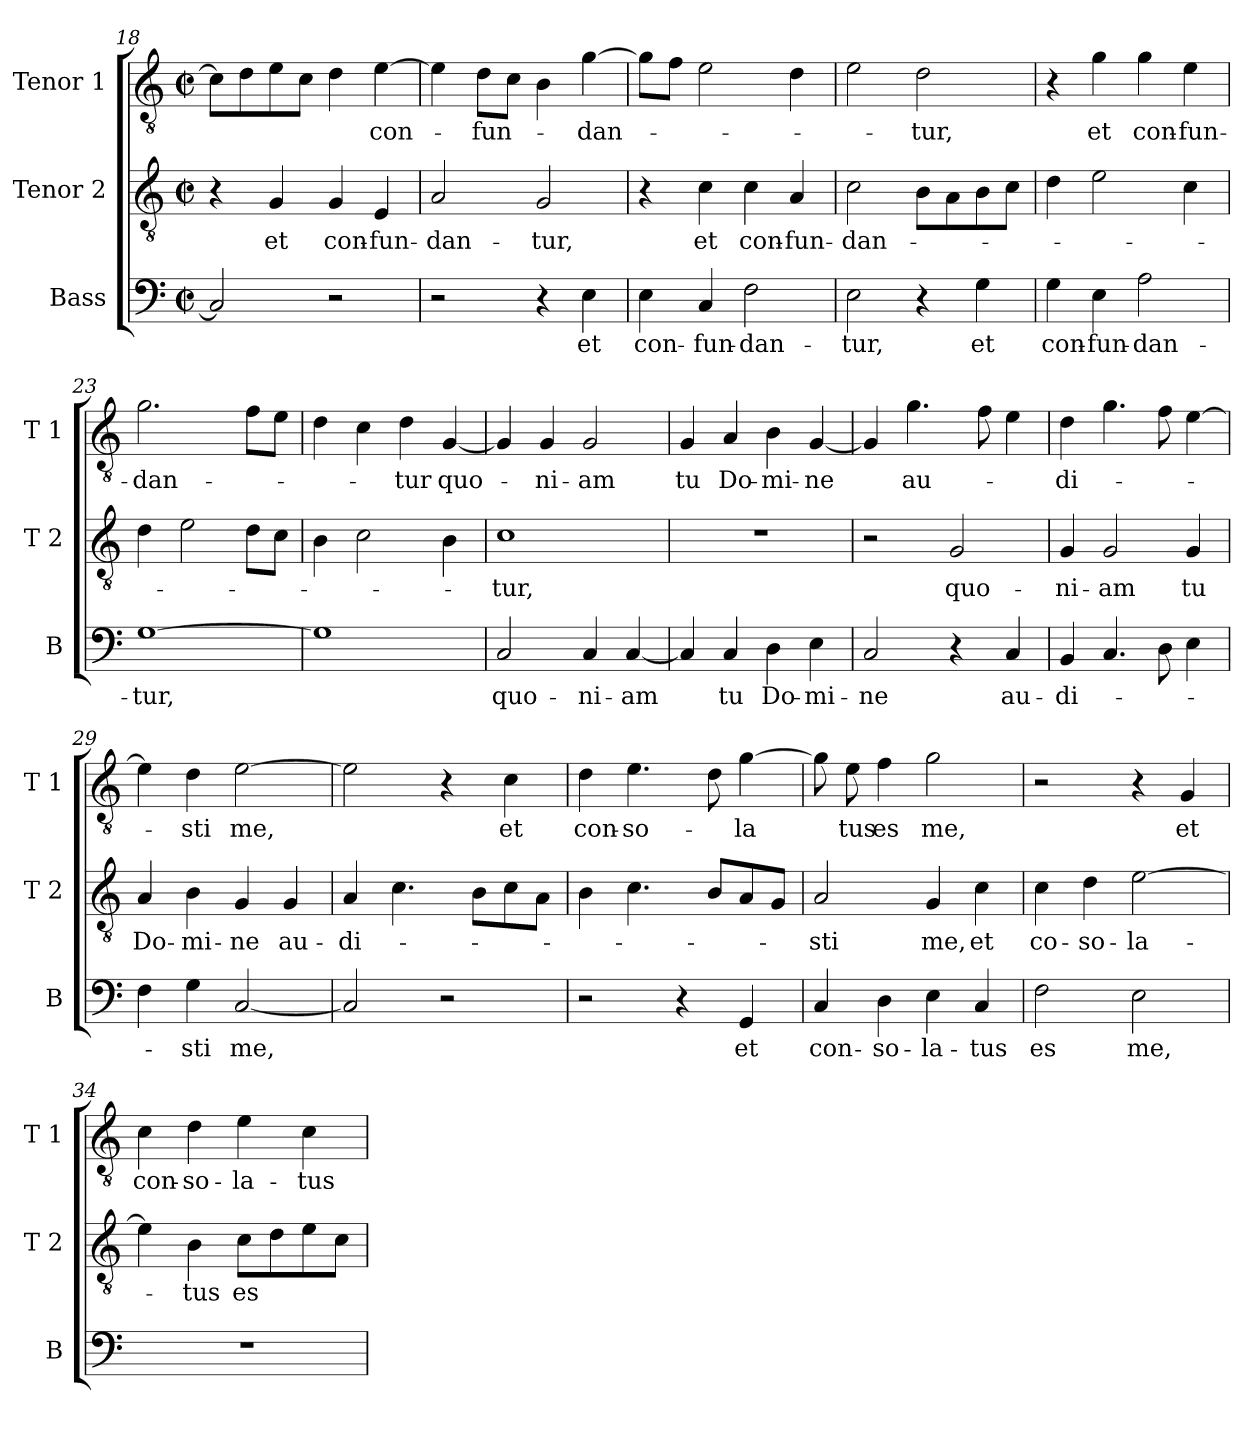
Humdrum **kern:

**kern	**text	**kern	**text	**kern	**text
*part3	*part3	*part2	*part2	*part1	*part1
*staff3	*staff3	*staff2	*staff2	*staff1	*staff1
*I"Bass	*	*I"Tenor 2	*	*I"Tenor 1	*
*I'B	*	*I'T 2	*	*I'T 1	*
*clefF4	*	*clefGv2	*	*clefGv2	*
*k[]	*	*k[]	*	*k[]	*
*C:	*	*C:	*	*C:	*
*M2/2	*	*M2/2	*	*M2/2	*
*met(c|)	*	*met(c|)	*	*met(c|)	*
=18	=18	=18	=18	=18	=18
2C/]	.	4r	.	8c\L]	.
.	.	.	.	8d\	.
!	!	!	!LO:LY:b	!	!
.	.	4G/	et	8e\	.
.	.	.	.	8c\J	.
!	!	!	!LO:LY:b	!	!
2r	.	4G/	con-	4d\	.
!	!	!	!LO:LY:b	!	!LO:LY:b
.	.	4E/	-fun-	[4e\	con-
!!LO:PB:g=z
=19	=19	=19	=19	=19	=19
!	!	!	!LO:LY:b	!	!
2r	.	2A/	-dan-	4e\]	.
!	!	!	!	!	!LO:LY:b
.	.	.	.	8d\L	-fun-
.	.	.	.	8c\J	.
!	!	!	!LO:LY:b	!	!
4r	.	2G/	-tur,	4B\	.
!	!LO:LY:b	!	!	!	!LO:LY:b
4E\	et	.	.	[4g\	-dan-
=20	=20	=20	=20	=20	=20
!	!LO:LY:b	!	!	!	!
4E\	con-	4r	.	8g\L]	.
.	.	.	.	8f\J	.
!	!LO:LY:b	!	!LO:LY:b	!	!
4C/	-fun-	4c\	et	2e\	.
!	!LO:LY:b	!	!LO:LY:b	!	!
2F\	-dan-	4c\	con-	.	.
!	!	!	!LO:LY:b	!	!
.	.	4A/	-fun-	4d\	.
=21	=21	=21	=21	=21	=21
!	!LO:LY:b	!	!LO:LY:b	!	!
2E\	-tur,	2c\	-dan-	2e\	.
!	!	!	!	!	!LO:LY:b
4r	.	8B\L	.	2d\	-tur,
.	.	8A\	.	.	.
!	!LO:LY:b	!	!	!	!
4G\	et	8B\	.	.	.
.	.	8c\J	.	.	.
=22	=22	=22	=22	=22	=22
!	!LO:LY:b	!	!	!	!
4G\	con-	4d\	.	4r	.
!	!LO:LY:b	!	!	!	!LO:LY:b
4E\	-fun-	2e\	.	4g\	et
!	!LO:LY:b	!	!	!	!LO:LY:b
2A\	-dan-	.	.	4g\	con-
!	!	!	!	!	!LO:LY:b
.	.	4c\	.	4e\	-fun-
=23	=23	=23	=23	=23	=23
!	!LO:LY:b	!	!	!	!LO:LY:b
[1G	-tur,	4d\	.	2.g\	-dan-
.	.	2e\	.	.	.
.	.	8d\L	.	8f\L	.
.	.	8c\J	.	8e\J	.
=24	=24	=24	=24	=24	=24
1G]	.	4B\	.	4d\	.
.	.	2c\	.	4c\	.
!	!	!	!	!	!LO:LY:b
.	.	.	.	4d\	-tur
!	!	!	!	!	!LO:LY:b
.	.	4B\	.	[4G/	quo-
!!LO:LB:g=z
=25	=25	=25	=25	=25	=25
!	!LO:LY:b	!	!LO:LY:b	!	!
2C/	quo-	1c	-tur,	4G/]	.
!	!	!	!	!	!LO:LY:b
.	.	.	.	4G/	-ni-
!	!LO:LY:b	!	!	!	!LO:LY:b
4C/	-ni-	.	.	2G/	-am
!	!LO:LY:b	!	!	!	!
[4C/	-am	.	.	.	.
=26	=26	=26	=26	=26	=26
!	!	!	!	!	!LO:LY:b
4C/]	.	1r	.	4G/	tu
!	!LO:LY:b	!	!	!	!LO:LY:b
4C/	tu	.	.	4A/	Do-
!	!LO:LY:b	!	!	!	!LO:LY:b
4D\	Do-	.	.	4B\	-mi-
!	!LO:LY:b	!	!	!	!LO:LY:b
4E\	-mi-	.	.	[4G/	-ne
=27	=27	=27	=27	=27	=27
!	!LO:LY:b	!	!	!	!
2C/	-ne	2r	.	4G/]	.
!	!	!	!	!	!LO:LY:b
.	.	.	.	4.g\	au-
!	!	!	!LO:LY:b	!	!
4r	.	2G/	quo-	.	.
.	.	.	.	8f\	.
!	!LO:LY:b	!	!	!	!
4C/	au-	.	.	4e\	.
=28	=28	=28	=28	=28	=28
!	!LO:LY:b	!	!LO:LY:b	!	!LO:LY:b
4BB/	-di-	4G/	-ni-	4d\	-di-
!	!	!	!LO:LY:b	!	!
4.C/	.	2G/	-am	4.g\	.
8D\	.	.	.	8f\	.
!	!	!	!LO:LY:b	!	!
4E\	.	4G/	tu	[4e\	.
=29	=29	=29	=29	=29	=29
!	!	!	!LO:LY:b	!	!
4F\	.	4A/	Do-	4e\]	.
!	!LO:LY:b	!	!LO:LY:b	!	!LO:LY:b
4G\	-sti	4B\	-mi-	4d\	-sti
!	!LO:LY:b	!	!LO:LY:b	!	!LO:LY:b
[2C/	me,	4G/	-ne	[2e\	me,
!	!	!	!LO:LY:b	!	!
.	.	4G/	au-	.	.
=30	=30	=30	=30	=30	=30
!	!	!	!LO:LY:b	!	!
2C/]	.	4A/	-di-	2e\]	.
.	.	4.c\	.	.	.
2r	.	.	.	4r	.
.	.	8B\L	.	.	.
!	!	!	!	!	!LO:LY:b
.	.	8c\	.	4c\	et
.	.	8A\J	.	.	.
!!LO:LB:g=z
=31	=31	=31	=31	=31	=31
!	!	!	!	!	!LO:LY:b
2r	.	4B\	.	4d\	con-
!	!	!	!	!	!LO:LY:b
.	.	4.c\	.	4.e\	-so-
4r	.	.	.	.	.
.	.	8B/L	.	8d\	.
!	!LO:LY:b	!	!	!	!LO:LY:b
4GG/	et	8A/	.	[4g\	-la
.	.	8G/J	.	.	.
=32	=32	=32	=32	=32	=32
!	!LO:LY:b	!	!LO:LY:b	!	!
4C/	con-	2A/	-sti	8g\]	.
!	!	!	!	!	!LO:LY:b
.	.	.	.	8e\	tus
!	!LO:LY:b	!	!	!	!LO:LY:b
4D\	-so-	.	.	4f\	es
!	!LO:LY:b	!	!LO:LY:b	!	!LO:LY:b
4E\	-la-	4G/	me,	2g\	me,
!	!LO:LY:b	!	!LO:LY:b	!	!
4C/	-tus	4c\	et	.	.
=33	=33	=33	=33	=33	=33
!	!LO:LY:b	!	!LO:LY:b	!	!
2F\	es	4c\	co-	2r	.
!	!	!	!LO:LY:b	!	!
.	.	4d\	-so-	.	.
!	!LO:LY:b	!	!LO:LY:b	!	!
2E\	me,	[2e\	-la-	4r	.
!	!	!	!	!	!LO:LY:b
.	.	.	.	4G/	et
=34	=34	=34	=34	=34	=34
!	!	!	!	!	!LO:LY:b
1r	.	4e\]	.	4c\	con-
!	!	!	!LO:LY:b	!	!LO:LY:b
.	.	4B\	-tus	4d\	-so-
!	!	!	!LO:LY:b	!	!LO:LY:b
.	.	8c\L	es	4e\	-la-
.	.	8d\	.	.	.
!	!	!	!	!	!LO:LY:b
.	.	8e\	.	4c\	-tus
.	.	8c\J	.	.	.
=	=	=	=	=	=
*-	*-	*-	*-	*-	*-
